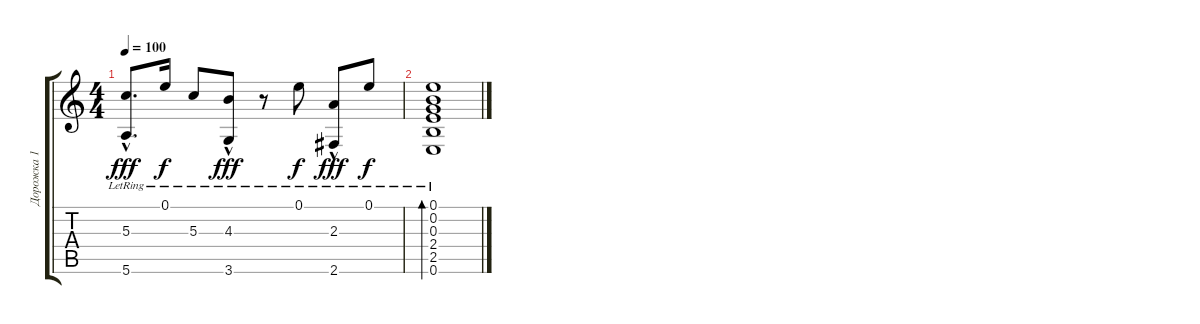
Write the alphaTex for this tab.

\track ("Дорожка 1" "Дорожка 1") {instrument acousticguitarnylon}
\staff {score tabs}
\tuning (E4 B3 G3 D3 A2 E2) {hide}
\ts (4 4)
\tempo 100
\clef g2
\ks c
(5.3{hac lr} 5.6{hac lr}).8{d dy fff} 0.1{lr}.16{dy f} 5.3{lr}.8 (4.3{lr} 3.6{hac lr}).8{dy fff} r.8 0.1{lr}.8{dy f} (2.3{lr} 2.6{hac lr}).8{dy fff} 0.1{lr}.8{dy f} |
(0.1{lr} 0.2 0.3 2.4 2.5 0.6).1{bd 480}
